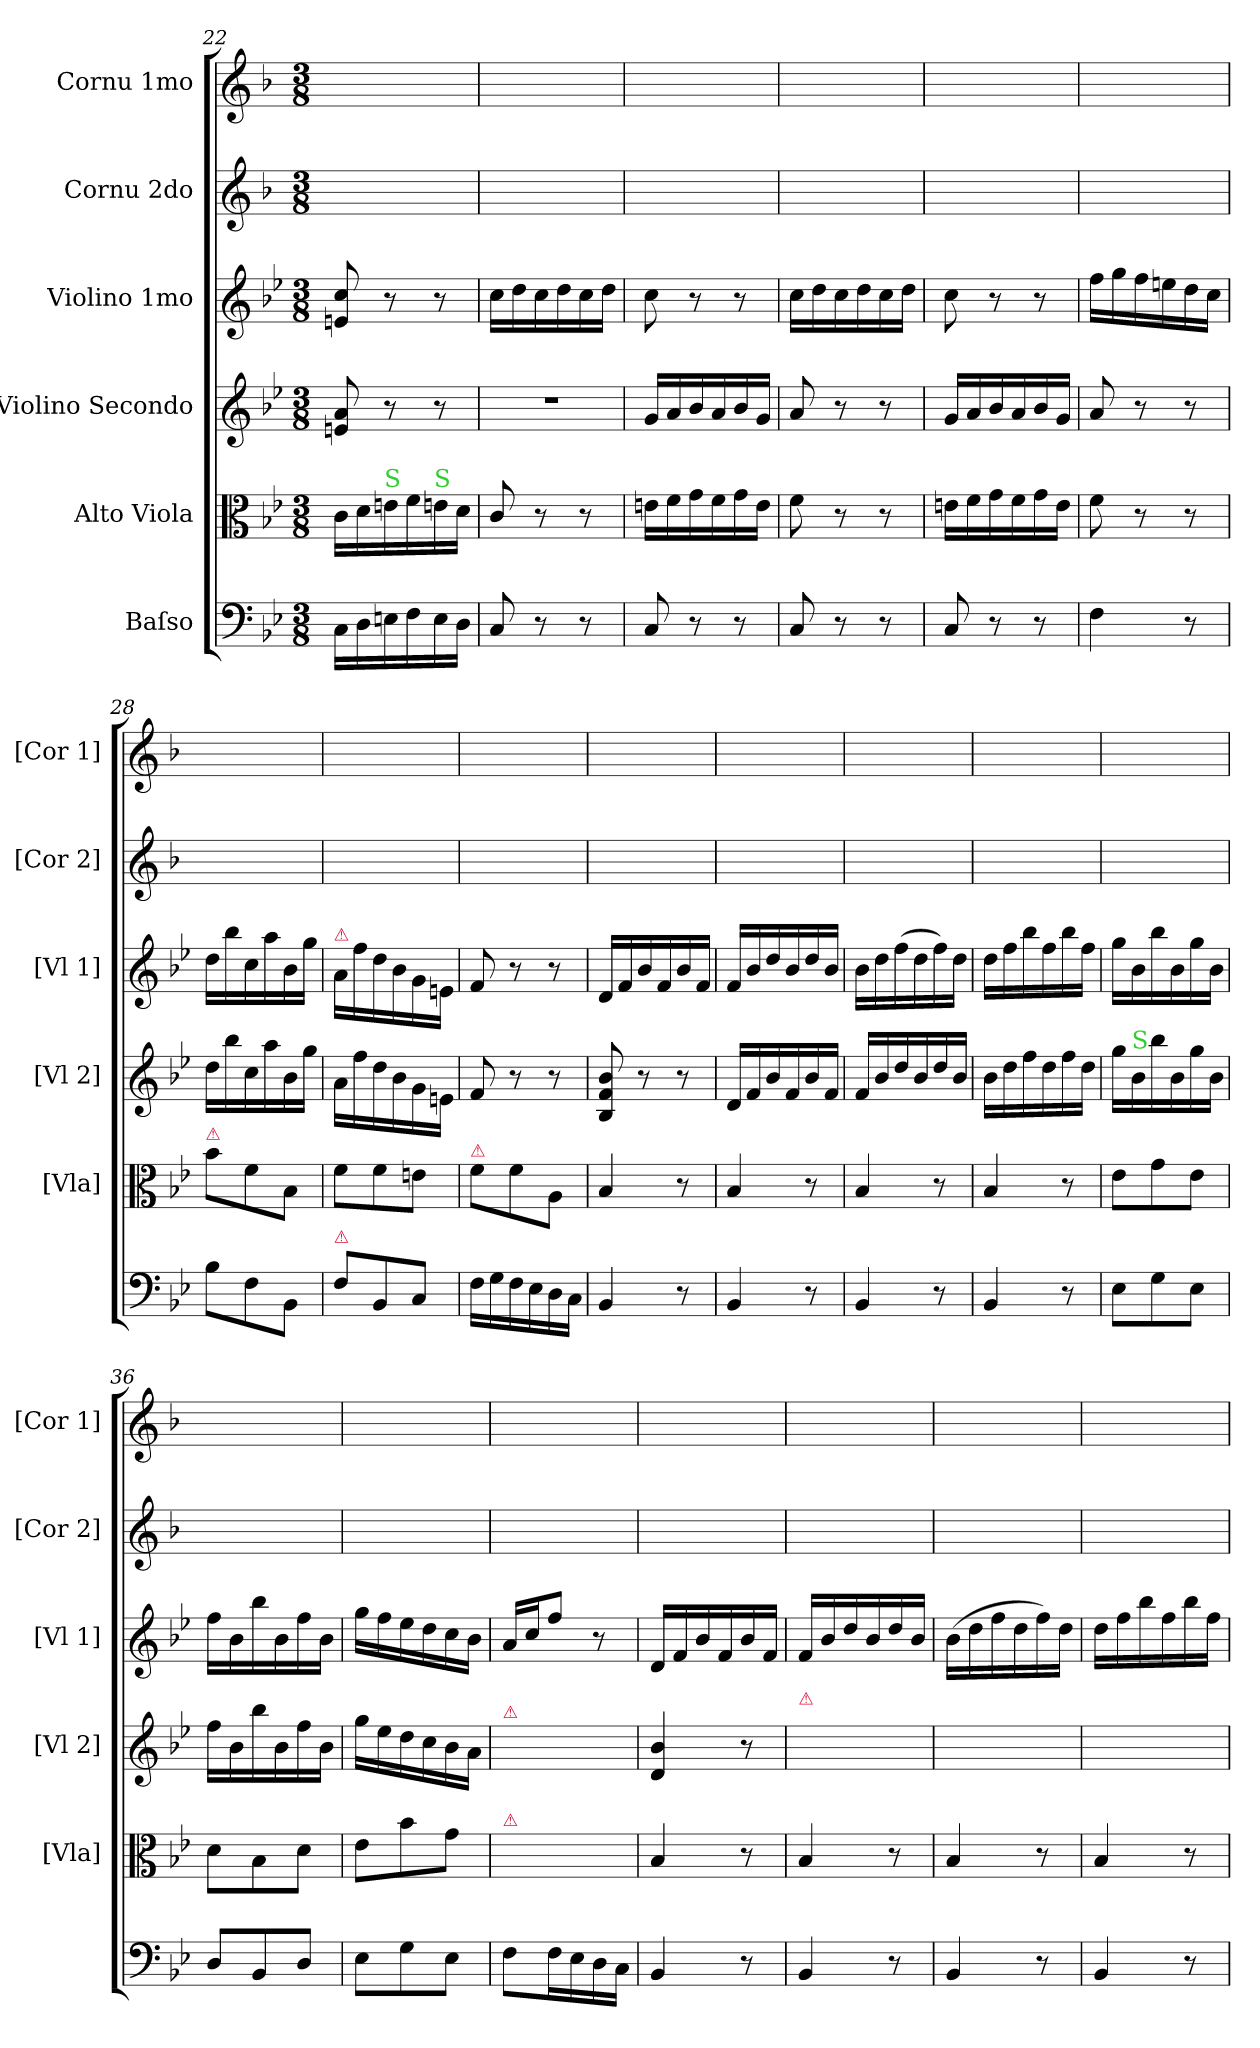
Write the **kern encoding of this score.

**kern	**kern	**kern	**kern	**kern	**kern
*part6	*part5	*part4	*part3	*part2	*part1
*staff6	*staff5	*staff4	*staff3	*staff2	*staff1
*I"Baſso	*I"Alto Viola	*I"Violino Secondo	*I"Violino 1mo	*I"Cornu 2do	*I"Cornu 1mo
*	*I'[Vla]	*I'[Vl 2]	*I'[Vl 1]	*I'[Cor 2]	*I'[Cor 1]
*clefF4	*clefC3	*clefG2	*clefG2	*clefG2	*clefG2
*	*	*	*	*ITrd4c7	*ITrd4c7
*k[b-e-]	*k[b-e-]	*k[b-e-]	*k[b-e-]	*k[b-e-]	*k[b-e-]
*B-:	*B-:	*B-:	*B-:	*B-:	*B-:
*M3/8	*M3/8	*M3/8	*M3/8	*M3/8	*M3/8
=22	=22	=22	=22	=22	=22
16C\LL	16c\LL	8en/ 8a/	8en/ 8cc/	4.ryy	4.ryy
16D\	16d\	.	.	.	.
!	!LO:TX:a:color=limegreen:t=S	!	!	!	!
16En\	16en	8r	8r	.	.
16F\	16f\	.	.	.	.
!	!LO:TX:a:color=limegreen:t=S	!	!	!	!
16E\	16en	8r	8r	.	.
16D\JJ	16d\JJ	.	.	.	.
=23	=23	=23	=23	=23	=23
8C/	8c/	4.r	16cc\LL	4.ryy	4.ryy
.	.	.	16dd\	.	.
8r	8r	.	16cc\	.	.
.	.	.	16dd\	.	.
8r	8r	.	16cc\	.	.
.	.	.	16dd\JJ	.	.
=24	=24	=24	=24	=24	=24
8C/	16en\LL	16g/LL	8cc\	4.ryy	4.ryy
.	16f\	16a/	.	.	.
8r	16g\	16b-/	8r	.	.
.	16f\	16a/	.	.	.
8r	16g\	16b-/	8r	.	.
.	16e\JJ	16g/JJ	.	.	.
=25	=25	=25	=25	=25	=25
8C/	8f\	8a/	16cc\LL	4.ryy	4.ryy
.	.	.	16dd\	.	.
8r	8r	8r	16cc\	.	.
.	.	.	16dd\	.	.
8r	8r	8r	16cc\	.	.
.	.	.	16dd\JJ	.	.
=26	=26	=26	=26	=26	=26
8C/	16en\LL	16g/LL	8cc\	4.ryy	4.ryy
.	16f\	16a/	.	.	.
8r	16g\	16b-/	8r	.	.
.	16f\	16a/	.	.	.
8r	16g\	16b-/	8r	.	.
.	16e\JJ	16g/JJ	.	.	.
=27	=27	=27	=27	=27	=27
4F\	8f\	8a/	16ff\LL	4.ryy	4.ryy
.	.	.	16gg\	.	.
.	8r	8r	16ff\	.	.
.	.	.	16een\	.	.
8r	8r	8r	16dd\	.	.
.	.	.	16cc\JJ	.	.
=28	=28	=28	=28	=28	=28
!	!LO:TX:a:color=crimson:t=⚠	!	!	!	!
8B-\L	8b-\L	16dd\LL	16dd\LL	4.ryy	4.ryy
.	.	16bb-\	16bb-\	.	.
8F\	8f\	16cc\	16cc\	.	.
.	.	16aa\	16aa\	.	.
8BB-\J	8B-/J	16b-\	16b-\	.	.
.	.	16gg\JJ	16gg\JJ	.	.
=29	=29	=29	=29	=29	=29
!	!	!	!LO:TX:a:color=crimson:t=⚠	!	!
!LO:TX:a:color=crimson:t=⚠	!	!	!	!	!
8F\L	8f\L	16a\LL	16a/LL	4.ryy	4.ryy
.	.	16ff\	16ff\	.	.
8BB-/	8f\	16dd\	16dd\	.	.
.	.	16b-\	16b-\	.	.
8C/J	8en\J	16g\	16g\	.	.
.	.	16en\JJ	16en\JJ	.	.
=30	=30	=30	=30	=30	=30
!	!LO:TX:a:color=crimson:t=⚠	!	!	!	!
16F\LL	8f\L	8f/	8f/	4.ryy	4.ryy
16G\	.	.	.	.	.
16F\	8f\	8r	8r	.	.
16E-\	.	.	.	.	.
16D\	8A/J	8r	8r	.	.
16C\JJ	.	.	.	.	.
=31	=31	=31	=31	=31	=31
4BB-/	4B-/	8B-/ 8f/ 8b-/	16d/LL	4.ryy	4.ryy
.	.	.	16f/	.	.
.	.	8r	16b-/	.	.
.	.	.	16f/	.	.
8r	8r	8r	16b-/	.	.
.	.	.	16f/JJ	.	.
=32	=32	=32	=32	=32	=32
4BB-/	4B-/	16d/LL	16f/LL	4.ryy	4.ryy
.	.	16f/	16b-/	.	.
.	.	16b-/	16dd/	.	.
.	.	16f/	16b-/	.	.
8r	8r	16b-/	16dd/	.	.
.	.	16f/JJ	16b-/JJ	.	.
=33	=33	=33	=33	=33	=33
4BB-/	4B-/	16f/LL	16b-\LL	4.ryy	4.ryy
.	.	16b-/	16dd\	.	.
.	.	16dd/	(>16ff\	.	.
.	.	16b-/	16dd\	.	.
8r	8r	16dd/	16ff\)	.	.
.	.	16b-/JJ	16dd\JJ	.	.
=34	=34	=34	=34	=34	=34
4BB-/	4B-/	16b-\LL	16dd\LL	4.ryy	4.ryy
.	.	16dd\	16ff\	.	.
.	.	16ff\	16bb-\	.	.
.	.	16dd\	16ff\	.	.
8r	8r	16ff\	16bb-\	.	.
.	.	16dd\JJ	16ff\JJ	.	.
=35	=35	=35	=35	=35	=35
8E-\L	8e-\L	16gg\LL	16gg\LL	4.ryy	4.ryy
!	!	!LO:TX:a:color=limegreen:t=S	!	!	!
.	.	16b-	16b-\	.	.
8G\	8g\	16bb-\	16bb-\	.	.
.	.	16b-\	16b-\	.	.
8E-\J	8e-\J	16gg\	16gg\	.	.
.	.	16b-\JJ	16b-\JJ	.	.
=36	=36	=36	=36	=36	=36
8D/L	8d\L	16ff\LL	16ff\LL	4.ryy	4.ryy
.	.	16b-\	16b-\	.	.
8BB-/	8B-\	16bb-\	16bb-\	.	.
.	.	16b-\	16b-\	.	.
8D/J	8d\J	16ff\	16ff\	.	.
.	.	16b-\JJ	16b-\JJ	.	.
=37	=37	=37	=37	=37	=37
8E-\L	8e-\L	16gg\LL	16gg\LL	4.ryy	4.ryy
.	.	16ee-\	16ff\	.	.
8G\	8b-\	16dd\	16ee-\	.	.
.	.	16cc\	16dd\	.	.
8E-\J	8g\J	16b-\	16cc\	.	.
.	.	16a\JJ	16b-\JJ	.	.
=38	=38	=38	=38	=38	=38
!	!	!LO:TX:a:color=crimson:t=⚠	!	!	!
!	!LO:TX:a:color=crimson:t=⚠	!	!	!	!
8F\L	8ryy	4.ryy	16a/LL	4.ryy	4.ryy
.	.	.	16cc/J	.	.
16F\L	16f\LLyy	.	8ff/J	.	.
16E-\	16e-\	.	.	.	.
16D\	16d\	.	8r	.	.
16C\JJ	16c\JJ	.	.	.	.
=39	=39	=39	=39	=39	=39
4BB-/	4B-/	4d/ 4b-/	16d/LL	4.ryy	4.ryy
.	.	.	16f/	.	.
.	.	.	16b-/	.	.
.	.	.	16f/	.	.
8r	8r	8r	16b-/	.	.
.	.	.	16f/JJ	.	.
=40	=40	=40	=40	=40	=40
!	!	!LO:TX:a:color=crimson:t=⚠	!	!	!
4BB-/	4B-/	16d/LLyy	16f/LL	4.ryy	4.ryy
.	.	16f/yy	16b-/	.	.
.	.	16b-/yy	16dd/	.	.
.	.	16f/yy	16b-/	.	.
8r	8r	16b-/yy	16dd/	.	.
.	.	16f/JJyy	16b-/JJ	.	.
=41	=41	=41	=41	=41	=41
4BB-/	4B-/	16f/LLyy	(>16b-\LL	4.ryy	4.ryy
.	.	16b-/yy	16dd\	.	.
.	.	16dd/yy	16ff\	.	.
.	.	16b-/yy	16dd\	.	.
8r	8r	16dd/yy	16ff\)	.	.
.	.	16b-/JJyy	16dd\JJ	.	.
=42	=42	=42	=42	=42	=42
4BB-/	4B-/	16b-\LLyy	16dd\LL	4.ryy	4.ryy
.	.	16dd\yy	16ff\	.	.
.	.	16ff\yy	16bb-\	.	.
.	.	16dd\yy	16ff\	.	.
8r	8r	16ff\yy	16bb-\	.	.
.	.	16dd\JJyy	16ff\JJ	.	.
=	=	=	=	=	=
*-	*-	*-	*-	*-	*-
